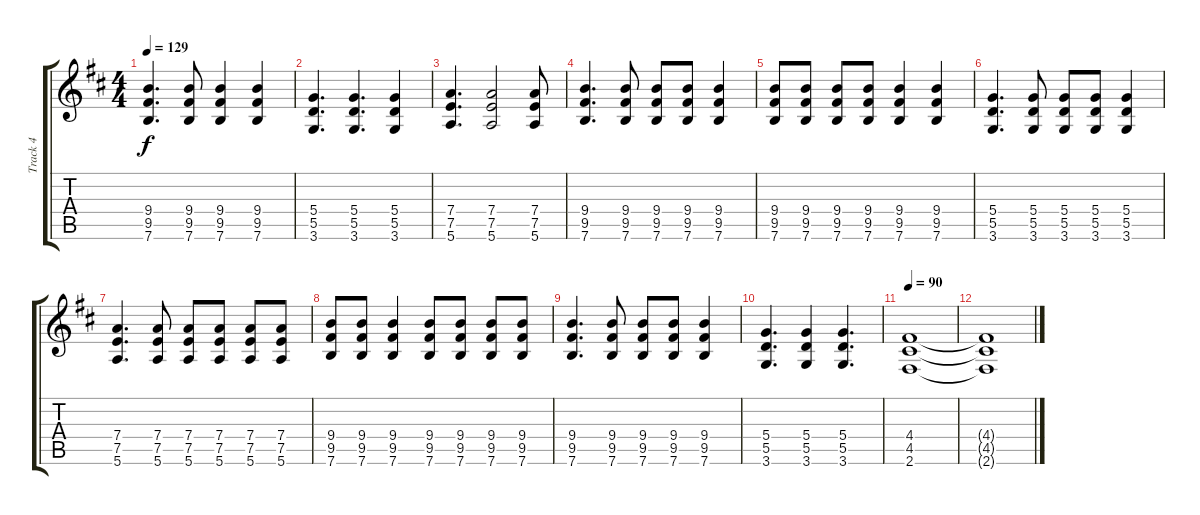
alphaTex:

\track ("Track 4" "Track 4") {instrument distortionguitar}
\staff {score tabs}
\tuning (E4 B3 G3 D3 A2 E2) {hide}
\ts (4 4)
\tempo 129
\clef g2
\ks bminor
(9.4 9.5 7.6).4{d dy f} (9.4 9.5 7.6).8 (9.4 9.5 7.6).4 (9.4 9.5 7.6).4 |
(5.4 5.5 3.6).4{d} (5.4 5.5 3.6).4{d} (5.4 5.5 3.6).4 |
(7.4 7.5 5.6).4{d} (7.4 7.5 5.6).2 (7.4 7.5 5.6).8 |
(9.4 9.5 7.6).4{d} (9.4 9.5 7.6).8 (9.4 9.5 7.6).8 (9.4 9.5 7.6).8 (9.4 9.5 7.6).4 |
(9.4 9.5 7.6).8 (9.4 9.5 7.6).8 (9.4 9.5 7.6).8 (9.4 9.5 7.6).8 (9.4 9.5 7.6).4 (9.4 9.5 7.6).4 |
(5.4 5.5 3.6).4{d} (5.4 5.5 3.6).8 (5.4 5.5 3.6).8 (5.4 5.5 3.6).8 (5.4 5.5 3.6).4 |
(7.4 7.5 5.6).4{d} (7.4 7.5 5.6).8 (7.4 7.5 5.6).8 (7.4 7.5 5.6).8 (7.4 7.5 5.6).8 (7.4 7.5 5.6).8 |
(9.4 9.5 7.6).8 (9.4 9.5 7.6).8 (9.4 9.5 7.6).4 (9.4 9.5 7.6).8 (9.4 9.5 7.6).8 (9.4 9.5 7.6).8 (9.4 9.5 7.6).8 |
(9.4 9.5 7.6).4{d} (9.4 9.5 7.6).8 (9.4 9.5 7.6).8 (9.4 9.5 7.6).8 (9.4 9.5 7.6).4 |
(5.4 5.5 3.6).4{d} (5.4 5.5 3.6).4 (5.4 5.5 3.6).4{d} |
\tempo 90
(4.4 4.5 2.6).1 |
(4.4{t} 4.5{t} 2.6{t}).1
